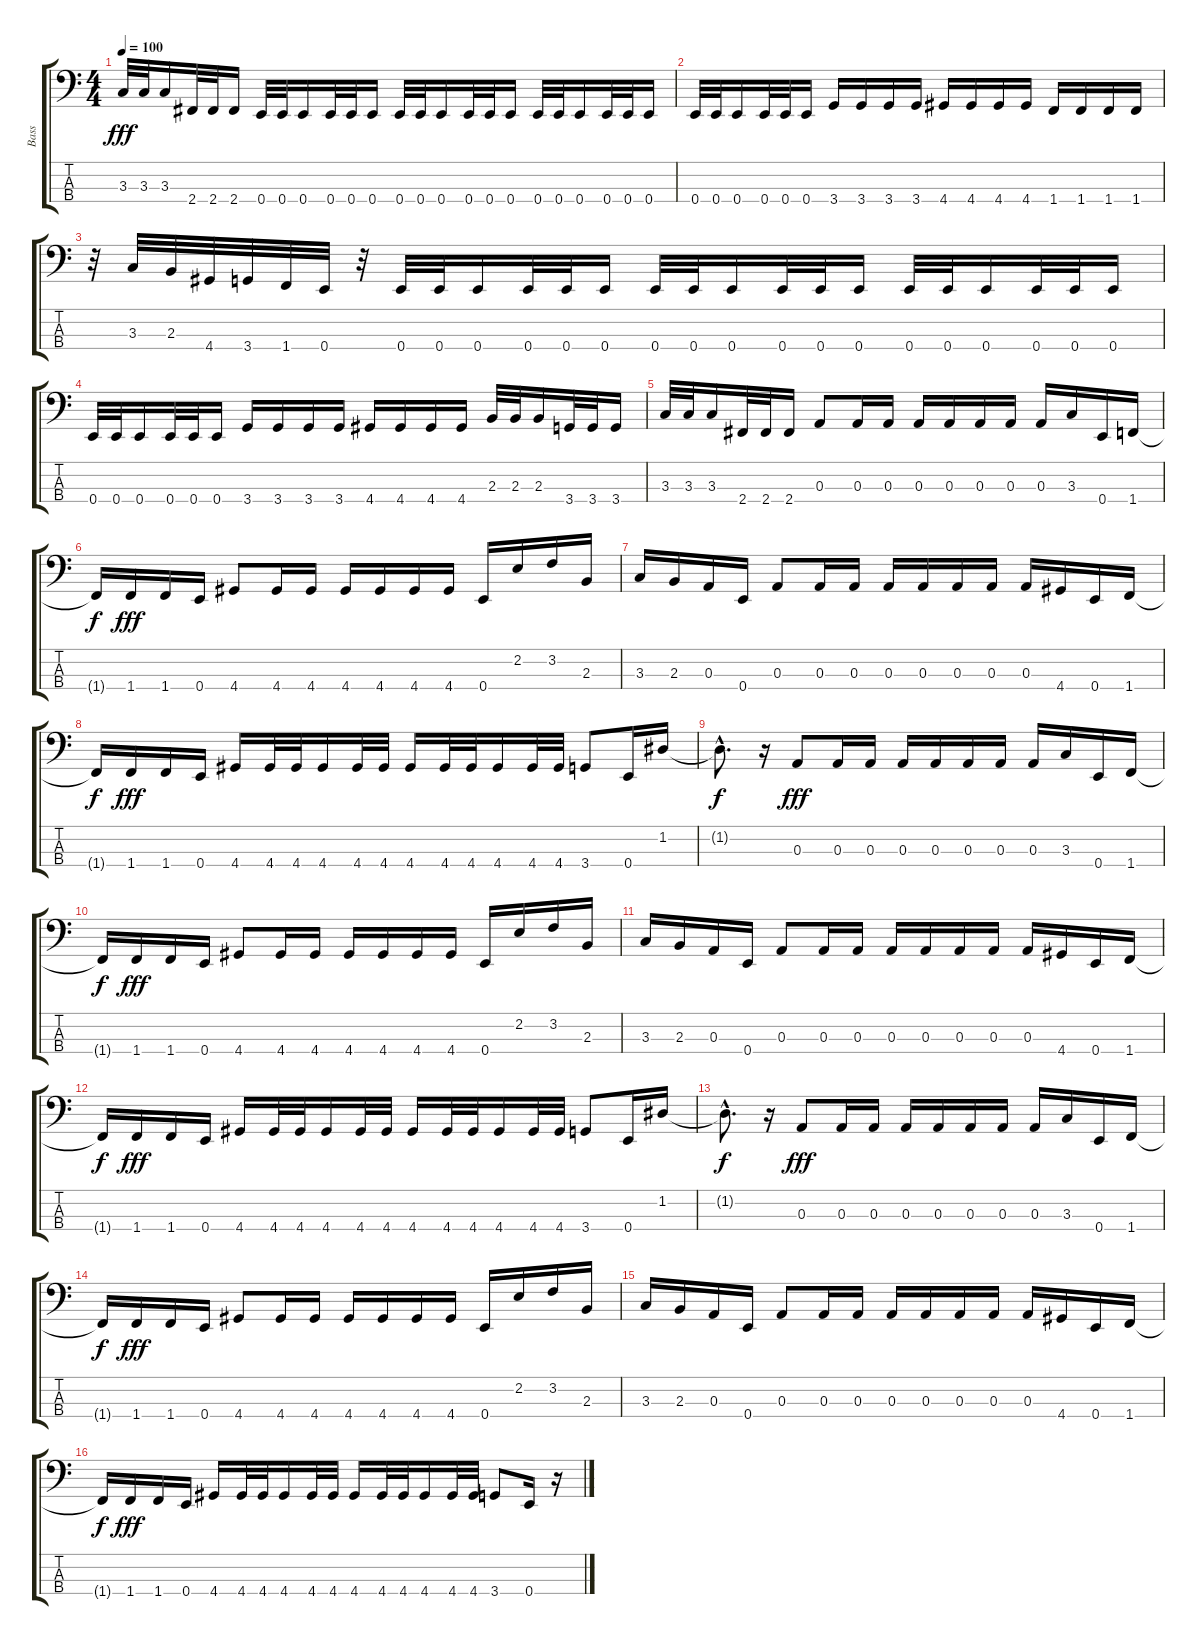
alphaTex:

\track ("Bass" "Bass") {instrument electricbassfinger}
\staff {score tabs}
\tuning (G2 D2 A1 E1) {hide}
\ts (4 4)
\tempo 100
\clef f4
\ks c
3.3.32{dy fff} 3.3.32 3.3.16 2.4.32 2.4.32 2.4.16 0.4.32 0.4.32 0.4.16 0.4.32 0.4.32 0.4.16 0.4.32 0.4.32 0.4.16 0.4.32 0.4.32 0.4.16 0.4.32 0.4.32 0.4.16 0.4.32 0.4.32 0.4.16 |
0.4.32 0.4.32 0.4.16 0.4.32 0.4.32 0.4.16 3.4.16 3.4.16 3.4.16 3.4.16 4.4.16 4.4.16 4.4.16 4.4.16 1.4.16 1.4.16 1.4.16 1.4.16 |
r.32 3.3.32 2.3.32 4.4.32 3.4.32 1.4.32 0.4.32 r.32 0.4.32 0.4.32 0.4.16 0.4.32 0.4.32 0.4.16 0.4.32 0.4.32 0.4.16 0.4.32 0.4.32 0.4.16 0.4.32 0.4.32 0.4.16 0.4.32 0.4.32 0.4.16 |
0.4.32 0.4.32 0.4.16 0.4.32 0.4.32 0.4.16 3.4.16 3.4.16 3.4.16 3.4.16 4.4.16 4.4.16 4.4.16 4.4.16 2.3.32 2.3.32 2.3.16 3.4.32 3.4.32 3.4.16 |
3.3.32 3.3.32 3.3.16 2.4.32 2.4.32 2.4.16 0.3.8 0.3.16 0.3.16 0.3.16 0.3.16 0.3.16 0.3.16 0.3.16 3.3.16 0.4.16 1.4.16 |
1.4{t}.16{dy f} 1.4.16{dy fff} 1.4.16 0.4.16 4.4.8 4.4.16 4.4.16 4.4.16 4.4.16 4.4.16 4.4.16 0.4.16 2.2.16 3.2.16 2.3.16 |
3.3.16 2.3.16 0.3.16 0.4.16 0.3.8 0.3.16 0.3.16 0.3.16 0.3.16 0.3.16 0.3.16 0.3.16 4.4.16 0.4.16 1.4.16 |
1.4{t}.16{dy f} 1.4.16{dy fff} 1.4.16 0.4.16 4.4.16 4.4.32 4.4.32 4.4.16 4.4.32 4.4.32 4.4.16 4.4.32 4.4.32 4.4.16 4.4.32 4.4.32 3.4.8 0.4.16 1.2.16 |
1.2{hac t}.8{d dy f} r.16 0.3.8{dy fff} 0.3.16 0.3.16 0.3.16 0.3.16 0.3.16 0.3.16 0.3.16 3.3.16 0.4.16 1.4.16 |
1.4{t}.16{dy f} 1.4.16{dy fff} 1.4.16 0.4.16 4.4.8 4.4.16 4.4.16 4.4.16 4.4.16 4.4.16 4.4.16 0.4.16 2.2.16 3.2.16 2.3.16 |
3.3.16 2.3.16 0.3.16 0.4.16 0.3.8 0.3.16 0.3.16 0.3.16 0.3.16 0.3.16 0.3.16 0.3.16 4.4.16 0.4.16 1.4.16 |
1.4{t}.16{dy f} 1.4.16{dy fff} 1.4.16 0.4.16 4.4.16 4.4.32 4.4.32 4.4.16 4.4.32 4.4.32 4.4.16 4.4.32 4.4.32 4.4.16 4.4.32 4.4.32 3.4.8 0.4.16 1.2.16 |
1.2{hac t}.8{d dy f} r.16 0.3.8{dy fff} 0.3.16 0.3.16 0.3.16 0.3.16 0.3.16 0.3.16 0.3.16 3.3.16 0.4.16 1.4.16 |
1.4{t}.16{dy f} 1.4.16{dy fff} 1.4.16 0.4.16 4.4.8 4.4.16 4.4.16 4.4.16 4.4.16 4.4.16 4.4.16 0.4.16 2.2.16 3.2.16 2.3.16 |
3.3.16 2.3.16 0.3.16 0.4.16 0.3.8 0.3.16 0.3.16 0.3.16 0.3.16 0.3.16 0.3.16 0.3.16 4.4.16 0.4.16 1.4.16 |
1.4{t}.16{dy f} 1.4.16{dy fff} 1.4.16 0.4.16 4.4.16 4.4.32 4.4.32 4.4.16 4.4.32 4.4.32 4.4.16 4.4.32 4.4.32 4.4.16 4.4.32 4.4.32 3.4.8 0.4.16 r.16
